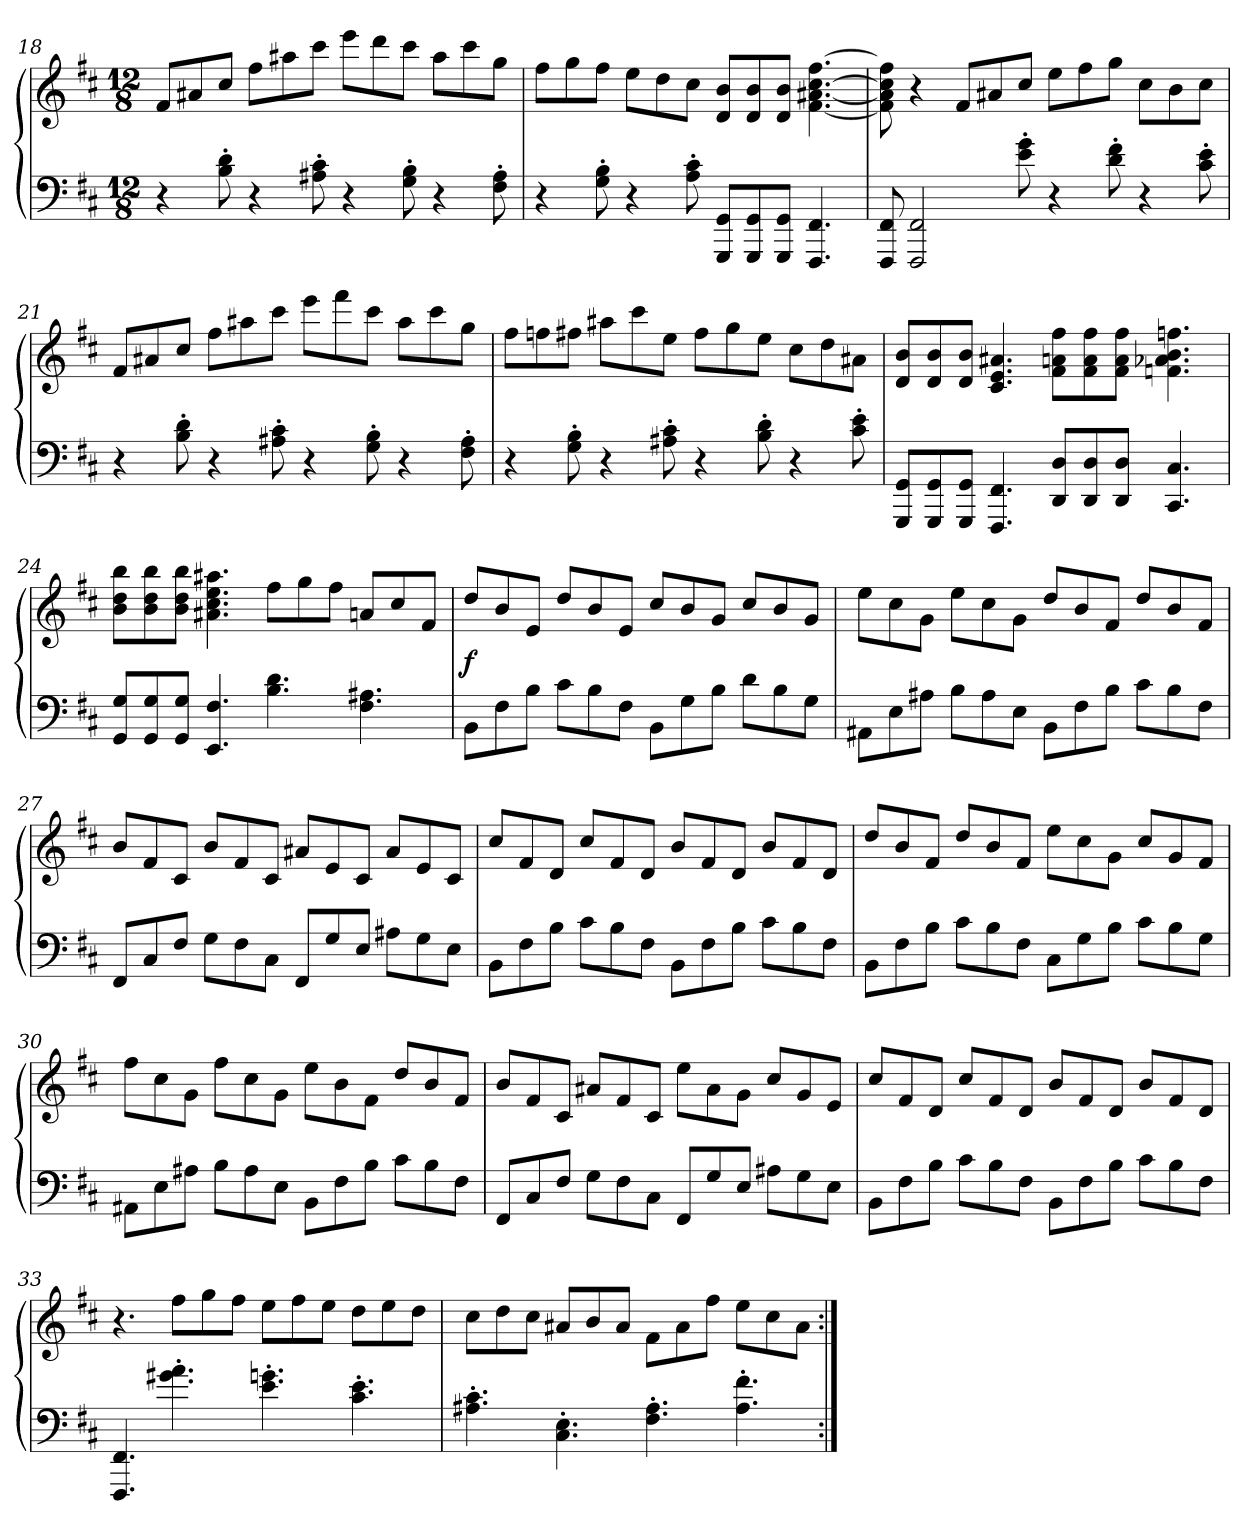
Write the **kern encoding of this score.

**kern	**kern	**dynam
*part1	*part1	*part1
*staff2	*staff1	*staff1/2
*clefF4	*clefG2	*
*k[f#c#]	*k[f#c#]	*
*M12/8	*M12/8	*
=18	=18	=18
4r	8f#L	.
.	8a#X	.
8B' 8d'	8cc#J	.
4r	8ff#L	.
.	8aa#X	.
8A#X' 8c#'	8ccc#J	.
4r	8eeeL	.
.	8ddd	.
8G' 8B'	8ccc#J	.
4r	8aa#L	.
.	8ccc#	.
8F#' 8A#'	8ggJ	.
!!LO:PB:g=z
=19	=19	=19
4r	8ff#L	.
.	8gg	.
8G' 8B'	8ff#J	.
4r	8eeL	.
.	8dd	.
8A' 8c#'	8cc#J	.
8GGG 8GGL	8d 8bL	.
8GGG 8GG	8d 8b	.
8GGG 8GGJ	8d 8bJ	.
4.FFF# 4.FF#	[4.f# [4.a#X [4.cc# [4.ff#	.
=20	=20	=20
8FFF# 8FF#	8f#] 8a#] 8cc#] 8ff#]	.
2FFF# 2FF#	4r	.
.	8f#L	.
.	8a#X	.
8e' 8g'	8cc#J	.
4r	8eeL	.
.	8ff#	.
8d' 8f#'	8ggJ	.
4r	8cc#L	.
.	8b	.
8c#' 8e'	8cc#J	.
=21	=21	=21
4r	8f#L	.
.	8a#X	.
8B' 8d'	8cc#J	.
4r	8ff#L	.
.	8aa#X	.
8A#X' 8c#'	8ccc#J	.
4r	8eeeL	.
.	8fff#	.
8G' 8B'	8ccc#J	.
4r	8aa#L	.
.	8ccc#	.
8F#' 8A#'	8ggJ	.
!!LO:LB:g=z
=22	=22	=22
4r	8ff#L	.
.	8ffn	.
8G' 8B'	8ff#XJ	.
4r	8aa#XL	.
.	8ccc#	.
8A#X' 8c#'	8eeJ	.
4r	8ff#L	.
.	8gg	.
8B' 8d'	8eeJ	.
4r	8cc#L	.
.	8dd	.
8c#' 8e'	8a#XJ	.
=23	=23	=23
8GGG 8GGL	8d 8bL	.
8GGG 8GG	8d 8b	.
8GGG 8GGJ	8d 8bJ	.
4.FFF# 4.FF#	4.c# 4.e 4.a#X	.
8DD 8DL	8f# 8an 8ff#L	.
8DD 8D	8f# 8a 8ff#	.
8DD 8DJ	8f# 8a 8ff#J	.
4.CC# 4.C#	4.fn 4.a-X 4.b 4.ffn	.
=24	=24	=24
8GG 8GL	8b 8dd 8bbL	.
8GG 8G	8b 8dd 8bb	.
8GG 8GJ	8b 8dd 8bbJ	.
4.EE 4.F#	4.a#X 4.cc# 4.ee 4.aa#X	.
4.B 4.d	8ff#L	.
.	8gg	.
.	8ff#J	.
4.F# 4.A#X	8anL	.
.	8cc#	.
.	8f#J	.
!!LO:LB:g=z
=25	=25	=25
8BBL	8ddL	f
8F#	8b	.
8BJ	8eJ	.
8c#L	8ddL	.
8B	8b	.
8F#J	8eJ	.
8BBL	8cc#L	.
8G	8b	.
8BJ	8gJ	.
8dL	8cc#L	.
8B	8b	.
8GJ	8gJ	.
=26	=26	=26
8AA#XL	8eeL	.
8E	8cc#	.
8A#XJ	8gJ	.
8BL	8eeL	.
8A#	8cc#	.
8EJ	8gJ	.
8BBL	8ddL	.
8F#	8b	.
8BJ	8f#J	.
8c#L	8ddL	.
8B	8b	.
8F#J	8f#J	.
=27	=27	=27
8FF#L	8bL	.
8C#	8f#	.
8F#J	8c#J	.
8GL	8bL	.
8F#	8f#	.
8C#J	8c#J	.
8FF#L	8a#XL	.
8G	8e	.
8EJ	8c#J	.
8A#XL	8a#L	.
8G	8e	.
8EJ	8c#J	.
!!LO:LB:g=z
=28	=28	=28
8BBL	8cc#L	.
8F#	8f#	.
8BJ	8dJ	.
8c#L	8cc#L	.
8B	8f#	.
8F#J	8dJ	.
8BBL	8bL	.
8F#	8f#	.
8BJ	8dJ	.
8c#L	8bL	.
8B	8f#	.
8F#J	8dJ	.
=29	=29	=29
8BBL	8ddL	.
8F#	8b	.
8BJ	8f#J	.
8c#L	8ddL	.
8B	8b	.
8F#J	8f#J	.
8C#L	8eeL	.
8G	8cc#	.
8BJ	8gJ	.
8c#L	8cc#L	.
8B	8g	.
8GJ	8f#J	.
=30	=30	=30
8AA#XL	8ff#L	.
8E	8cc#	.
8A#XJ	8gJ	.
8BL	8ff#L	.
8A#	8cc#	.
8EJ	8gJ	.
8BBL	8eeL	.
8F#	8b	.
8BJ	8f#J	.
8c#L	8ddL	.
8B	8b	.
8F#J	8f#J	.
!!LO:LB:g=z
=31	=31	=31
8FF#L	8bL	.
8C#	8f#	.
8F#J	8c#J	.
8GL	8a#XL	.
8F#	8f#	.
8C#J	8c#J	.
8FF#L	8eeL	.
8G	8a#	.
8EJ	8gJ	.
8A#XL	8cc#L	.
8G	8g	.
8EJ	8eJ	.
=32	=32	=32
8BBL	8cc#L	.
8F#	8f#	.
8BJ	8dJ	.
8c#L	8cc#L	.
8B	8f#	.
8F#J	8dJ	.
8BBL	8bL	.
8F#	8f#	.
8BJ	8dJ	.
8c#L	8bL	.
8B	8f#	.
8F#J	8dJ	.
=33	=33	=33
4.FFF# 4.FF#	4.r	.
4.g#X' 4.a'	8ff#L	.
.	8gg	.
.	8ff#J	.
4.e' 4.gn'	8eeL	.
.	8ff#	.
.	8eeJ	.
4.c#' 4.e'	8ddL	.
.	8ee	.
.	8ddJ	.
!!LO:LB:g=z
=34	=34	=34
4.A#X' 4.c#'	8cc#L	.
.	8dd	.
.	8cc#J	.
4.C#' 4.E'	8a#XL	.
.	8b	.
.	8a#J	.
4.F#' 4.A#'	8f#L	.
.	8a#	.
.	8ff#J	.
4.A#' 4.f#'	8eeL	.
.	8cc#	.
.	8a#J	.
=:|!	=:|!	=:|!
*-	*-	*-
